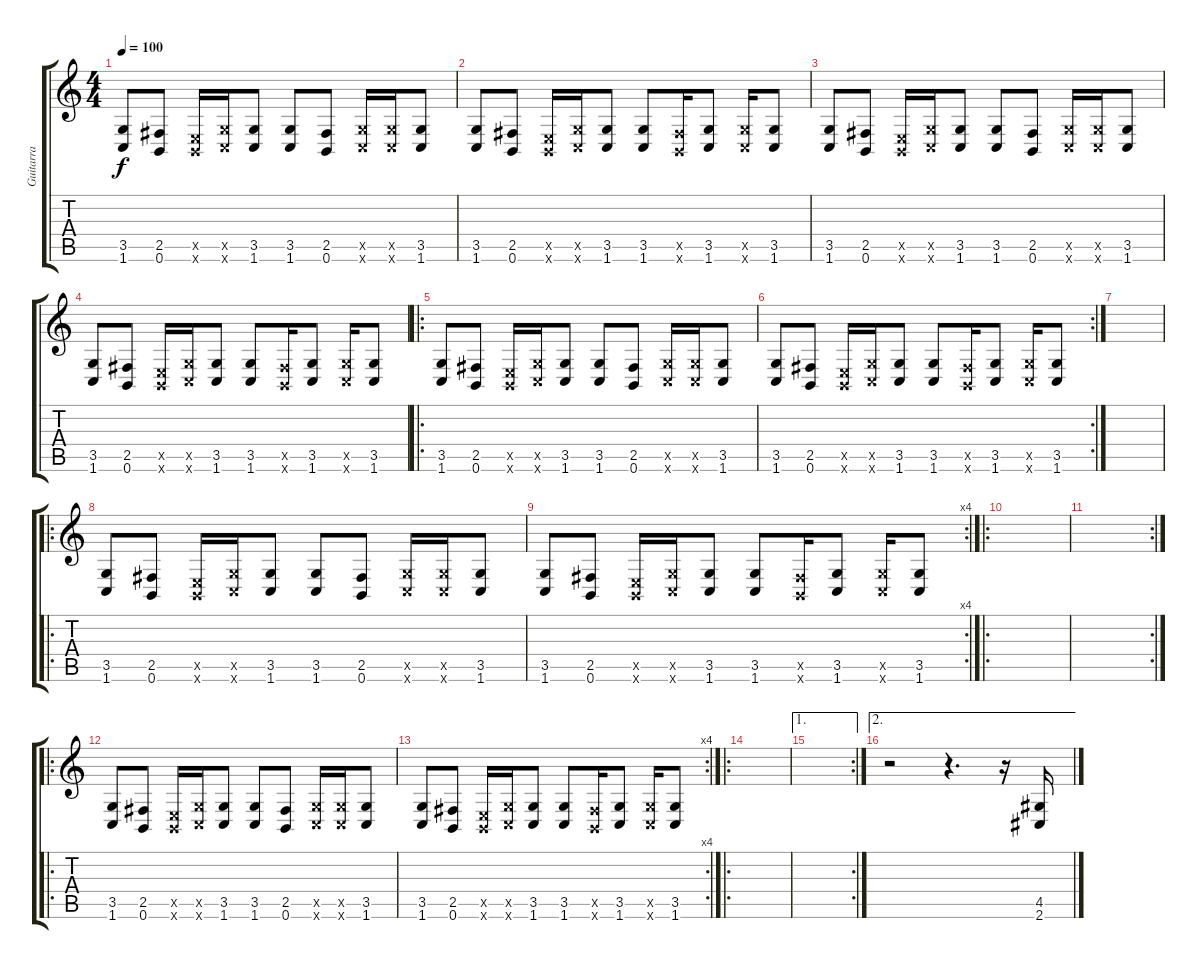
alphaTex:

\track ("Guitarra" "Guitarra") {instrument distortionguitar}
\staff {score tabs}
\tuning (B3 Gb3 D3 A2 E2 B1) {hide}
\ts (4 4)
\tempo 100
\clef g2
\ks c
(3.5 1.6).8{dy f instrument distortionguitar} (2.5 0.6).8 (0.5{x} 0.6{x}).16 (3.5{x} 1.6{x}).16 (3.5 1.6).8 (3.5 1.6).8 (2.5 0.6).8 (3.5{x} 1.6{x}).16 (3.5{x} 1.6{x}).16 (3.5 1.6).8 |
(3.5 1.6).8 (2.5 0.6).8 (0.5{x} 0.6{x}).16 (3.5{x} 1.6{x}).16 (3.5 1.6).8 (3.5 1.6).8 (2.5{x} 0.6{x}).16 (3.5 1.6).8 (3.5{x} 1.6{x}).16 (3.5 1.6).8 |
(3.5 1.6).8 (2.5 0.6).8 (0.5{x} 0.6{x}).16 (3.5{x} 1.6{x}).16 (3.5 1.6).8 (3.5 1.6).8 (2.5 0.6).8 (3.5{x} 1.6{x}).16 (3.5{x} 1.6{x}).16 (3.5 1.6).8 |
(3.5 1.6).8 (2.5 0.6).8 (0.5{x} 0.6{x}).16 (3.5{x} 1.6{x}).16 (3.5 1.6).8 (3.5 1.6).8 (2.5{x} 0.6{x}).16 (3.5 1.6).8 (3.5{x} 1.6{x}).16 (3.5 1.6).8 |
\ro
(3.5 1.6).8 (2.5 0.6).8 (0.5{x} 0.6{x}).16 (3.5{x} 1.6{x}).16 (3.5 1.6).8 (3.5 1.6).8 (2.5 0.6).8 (3.5{x} 1.6{x}).16 (3.5{x} 1.6{x}).16 (3.5 1.6).8 |
\rc 2
(3.5 1.6).8 (2.5 0.6).8 (0.5{x} 0.6{x}).16 (3.5{x} 1.6{x}).16 (3.5 1.6).8 (3.5 1.6).8 (2.5{x} 0.6{x}).16 (3.5 1.6).8 (3.5{x} 1.6{x}).16 (3.5 1.6).8 |
|
\ro
(3.5 1.6).8 (2.5 0.6).8 (0.5{x} 0.6{x}).16 (3.5{x} 1.6{x}).16 (3.5 1.6).8 (3.5 1.6).8 (2.5 0.6).8 (3.5{x} 1.6{x}).16 (3.5{x} 1.6{x}).16 (3.5 1.6).8 |
\rc 4
(3.5 1.6).8 (2.5 0.6).8 (0.5{x} 0.6{x}).16 (3.5{x} 1.6{x}).16 (3.5 1.6).8 (3.5 1.6).8 (2.5{x} 0.6{x}).16 (3.5 1.6).8 (3.5{x} 1.6{x}).16 (3.5 1.6).8 |
\ro
|
\rc 2
|
\ro
(3.5 1.6).8 (2.5 0.6).8 (0.5{x} 0.6{x}).16 (3.5{x} 1.6{x}).16 (3.5 1.6).8 (3.5 1.6).8 (2.5 0.6).8 (3.5{x} 1.6{x}).16 (3.5{x} 1.6{x}).16 (3.5 1.6).8 |
\rc 4
(3.5 1.6).8 (2.5 0.6).8 (0.5{x} 0.6{x}).16 (3.5{x} 1.6{x}).16 (3.5 1.6).8 (3.5 1.6).8 (2.5{x} 0.6{x}).16 (3.5 1.6).8 (3.5{x} 1.6{x}).16 (3.5 1.6).8 |
\ro
|
\ae 1
\rc 2
|
\ae 2
r.2 r.4{d} r.16 (4.5 2.6).16
